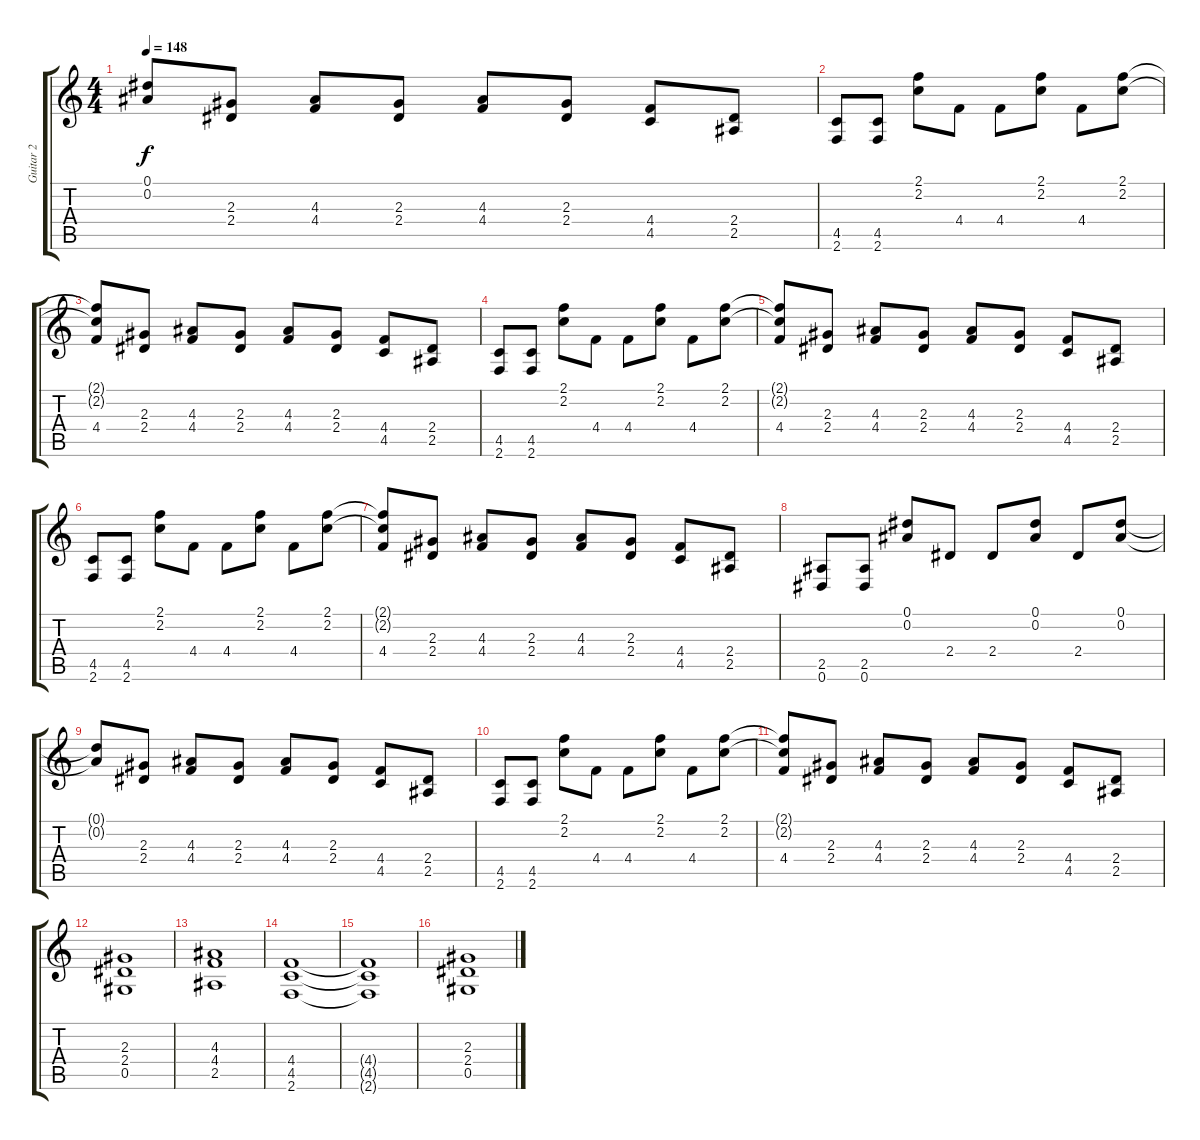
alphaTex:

\track ("Guitar 2" "Guitar 2") {instrument distortionguitar}
\staff {score tabs}
\tuning (Eb4 Bb3 Gb3 Db3 Ab2 Eb2) {hide}
\ts (4 4)
\tempo 148
\clef g2
\ks c
(0.1{t} 0.2{t}).8{dy f} (2.3 2.4).8 (4.3 4.4).8 (2.3 2.4).8 (4.3 4.4).8 (2.3 2.4).8 (4.4 4.5).8 (2.4 2.5).8 |
(4.5 2.6).8 (4.5 2.6).8 (2.1 2.2).8 4.4.8 4.4.8 (2.1 2.2).8 4.4.8 (2.1 2.2).8 |
(2.1{t} 2.2{t} 4.4).8 (2.3 2.4).8 (4.3 4.4).8 (2.3 2.4).8 (4.3 4.4).8 (2.3 2.4).8 (4.4 4.5).8 (2.4 2.5).8 |
(4.5 2.6).8 (4.5 2.6).8 (2.1 2.2).8 4.4.8 4.4.8 (2.1 2.2).8 4.4.8 (2.1 2.2).8 |
(2.1{t} 2.2{t} 4.4).8 (2.3 2.4).8 (4.3 4.4).8 (2.3 2.4).8 (4.3 4.4).8 (2.3 2.4).8 (4.4 4.5).8 (2.4 2.5).8 |
(4.5 2.6).8 (4.5 2.6).8 (2.1 2.2).8 4.4.8 4.4.8 (2.1 2.2).8 4.4.8 (2.1 2.2).8 |
(2.1{t} 2.2{t} 4.4).8 (2.3 2.4).8 (4.3 4.4).8 (2.3 2.4).8 (4.3 4.4).8 (2.3 2.4).8 (4.4 4.5).8 (2.4 2.5).8 |
(2.5 0.6).8 (2.5 0.6).8 (0.1 0.2).8 2.4.8 2.4.8 (0.1 0.2).8 2.4.8 (0.1 0.2).8 |
(0.1{t} 0.2{t}).8 (2.3 2.4).8 (4.3 4.4).8 (2.3 2.4).8 (4.3 4.4).8 (2.3 2.4).8 (4.4 4.5).8 (2.4 2.5).8 |
(4.5 2.6).8 (4.5 2.6).8 (2.1 2.2).8 4.4.8 4.4.8 (2.1 2.2).8 4.4.8 (2.1 2.2).8 |
(2.1{t} 2.2{t} 4.4).8 (2.3 2.4).8 (4.3 4.4).8 (2.3 2.4).8 (4.3 4.4).8 (2.3 2.4).8 (4.4 4.5).8 (2.4 2.5).8 |
(2.3 2.4 0.5).1 |
(4.3 4.4 2.5).1 |
(4.4 4.5 2.6).1 |
(4.4{t} 4.5{t} 2.6{t}).1 |
(2.3 2.4 0.5).1
